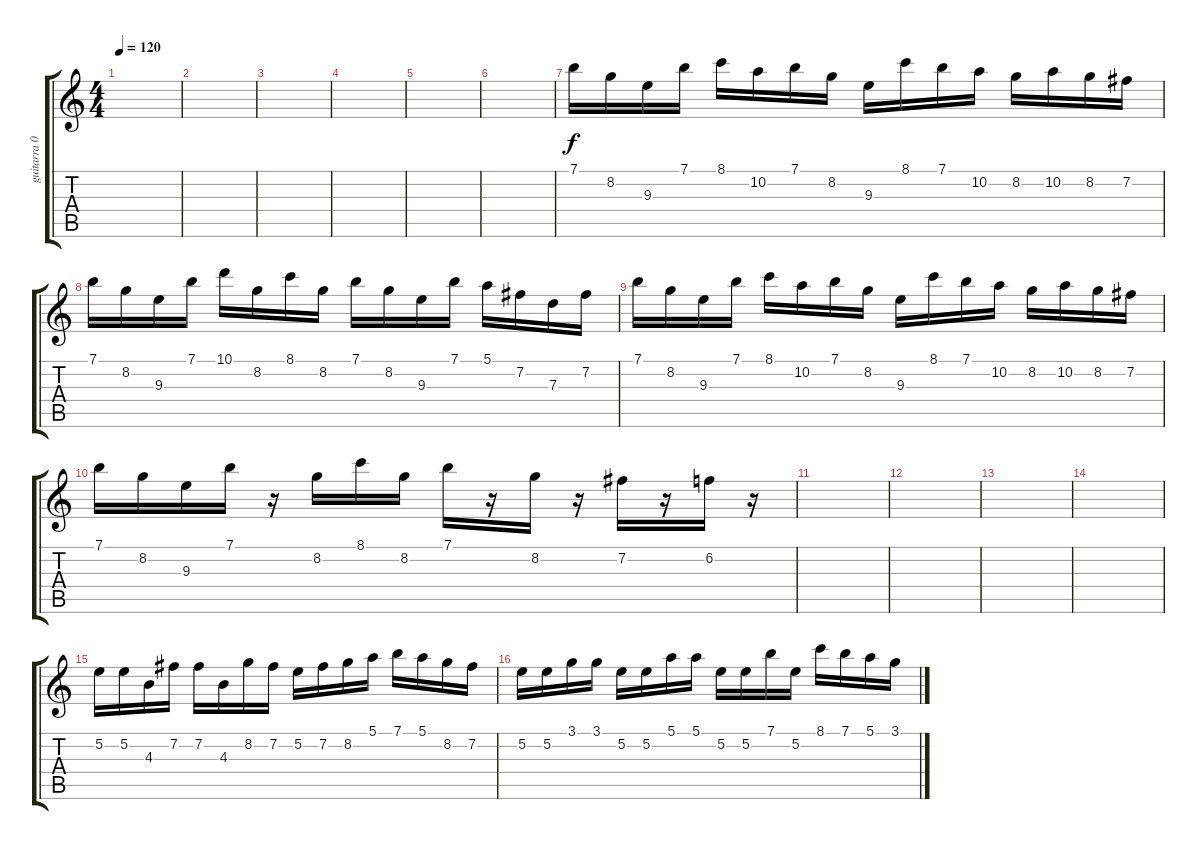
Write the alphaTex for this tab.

\track ("guitarra 03" "guitarra 0") {instrument distortionguitar}
\staff {score tabs}
\tuning (E4 B3 G3 D3 A2 D2) {hide}
\ts (4 4)
\tempo 120
\clef g2
\ks c
|
|
|
|
|
|
7.1.16 8.2.16 9.3.16 7.1.16 8.1.16 10.2.16 7.1.16 8.2.16 9.3.16 8.1.16 7.1.16 10.2.16 8.2.16 10.2.16 8.2.16 7.2.16 |
7.1.16 8.2.16 9.3.16 7.1.16 10.1.16 8.2.16 8.1.16 8.2.16 7.1.16 8.2.16 9.3.16 7.1.16 5.1.16 7.2.16 7.3.16 7.2.16 |
7.1.16 8.2.16 9.3.16 7.1.16 8.1.16 10.2.16 7.1.16 8.2.16 9.3.16 8.1.16 7.1.16 10.2.16 8.2.16 10.2.16 8.2.16 7.2.16 |
7.1.16 8.2.16 9.3.16 7.1.16 r.16 8.2.16 8.1.16 8.2.16 7.1.16 r.16 8.2.16 r.16 7.2.16 r.16 6.2.16 r.16 |
|
|
|
|
5.2.16{volume 11 instrument overdrivenguitar} 5.2.16 4.3.16 7.2.16 7.2.16 4.3.16 8.2.16 7.2.16 5.2.16 7.2.16 8.2.16 5.1.16 7.1.16 5.1.16 8.2.16 7.2.16 |
5.2.16 5.2.16 3.1.16 3.1.16 5.2.16 5.2.16 5.1.16 5.1.16 5.2.16 5.2.16 7.1.16 5.2.16 8.1.16 7.1.16 5.1.16 3.1.16
